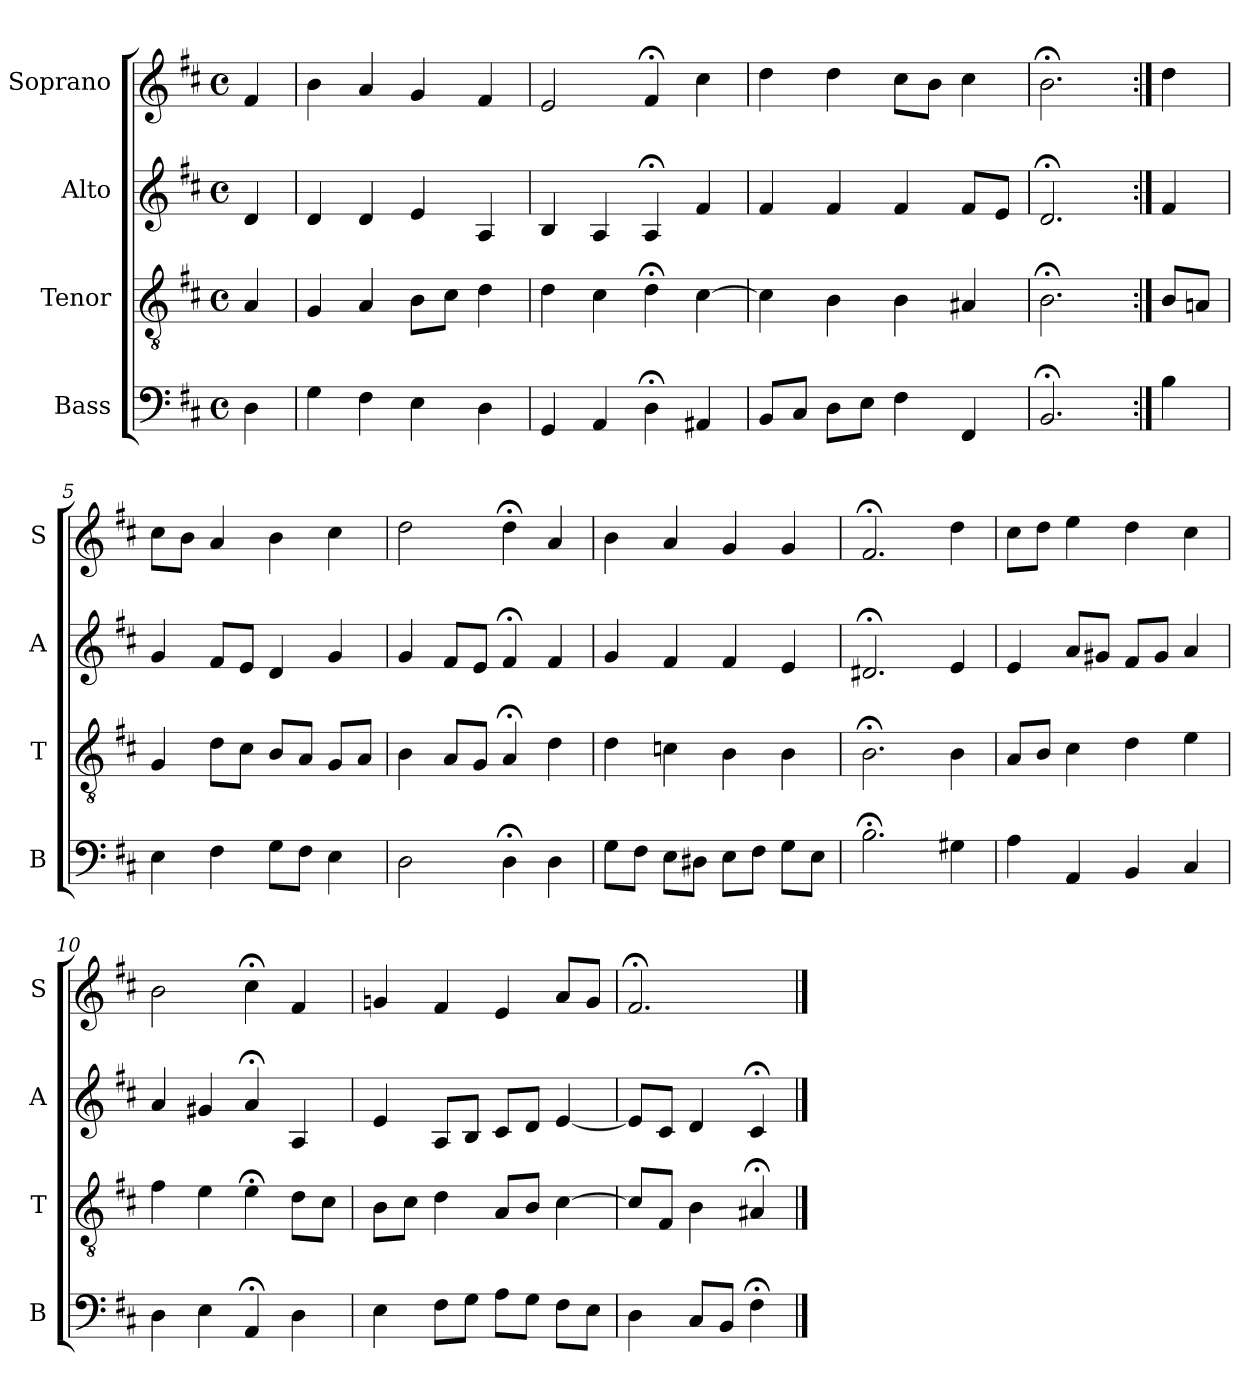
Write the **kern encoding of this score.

**kern	**kern	**kern	**kern
*part4	*part3	*part2	*part1
*staff4	*staff3	*staff2	*staff1
*I"Bass	*I"Tenor	*I"Alto	*I"Soprano
*I'B	*I'T	*I'A	*I'S
*clefF4	*clefGv2	*clefG2	*clefG2
*k[f#c#]	*k[f#c#]	*k[f#c#]	*k[f#c#]
*b:	*b:	*b:	*b:
*M4/4	*M4/4	*M4/4	*M4/4
*met(c)	*met(c)	*met(c)	*met(c)
*MM100	*MM100	*MM100	*MM100
=	=	=	=
4D	4A	4d	4f#
=1	=1	=1	=1
4G	4G	4d	4b
4F#	4A	4d	4a
4E	8BL	4e	4g
.	8c#J	.	.
4D	4d	4A	4f#
=2	=2	=2	=2
4GG	4d	4B	2e
4AA	4c#	4A	.
4D;<	4d;<	4A;<	4f#;<
4AA#X	[4c#	4f#	4cc#
=3	=3	=3	=3
8BBL	4c#]	4f#	4dd
8C#J	.	.	.
8DL	4B	4f#	4dd
8EJ	.	.	.
4F#	4B	4f#	8cc#L
.	.	.	8bJ
4FF#	4A#X	8f#L	4cc#
.	.	8eJ	.
=4	=4	=4	=4
2.BB;<	2.B;<	2.d;<	2.b;<
=:|!	=:|!	=:|!	=:|!
4B	8BL	4f#	4dd
.	8AnJ	.	.
=5	=5	=5	=5
4E	4G	4g	8cc#L
.	.	.	8bJ
4F#	8dL	8f#L	4a
.	8c#J	8eJ	.
8GL	8BL	4d	4b
8F#J	8AJ	.	.
4E	8GL	4g	4cc#
.	8AJ	.	.
=6	=6	=6	=6
2D	4B	4g	2dd
.	8AL	8f#L	.
.	8GJ	8eJ	.
4D;<	4A;<	4f#;<	4dd;<
4D	4d	4f#	4a
=7	=7	=7	=7
8GL	4d	4g	4b
8F#J	.	.	.
8EL	4cn	4f#	4a
8D#XJ	.	.	.
8EL	4B	4f#	4g
8F#J	.	.	.
8GL	4B	4e	4g
8EJ	.	.	.
=8	=8	=8	=8
2.B;<	2.B;<	2.d#X;<	2.f#;<
4G#Xi	4Bi	4ei	4ddi
=9	=9	=9	=9
4A	8AL	4e	8cc#L
.	8BJ	.	8ddJ
4AA	4c#	8aL	4ee
.	.	8g#XJ	.
4BB	4d	8f#L	4dd
.	.	8g#J	.
4C#	4e	4a	4cc#
=10	=10	=10	=10
4D	4f#	4a	2b
4E	4e	4g#X	.
4AA;<	4e;<	4a;<	4cc#;<
4D	8dL	4A	4f#
.	8c#J	.	.
=11	=11	=11	=11
4E	8BL	4e	4gn
.	8c#J	.	.
8F#L	4d	8AL	4f#
8GJ	.	8BJ	.
8AL	8AL	8c#L	4e
8GJ	8BJ	8dJ	.
8F#L	[4c#	[4e	8aL
8EJ	.	.	8gJ
=12	=12	=12	=12
4D	8c#L]	8eL]	2.f#;<
.	8F#J	8c#J	.
8C#L	4B	4d	.
8BBJ	.	.	.
4F#;<	4A#X;<	4c#;<	.
==	==	==	==
*-	*-	*-	*-
